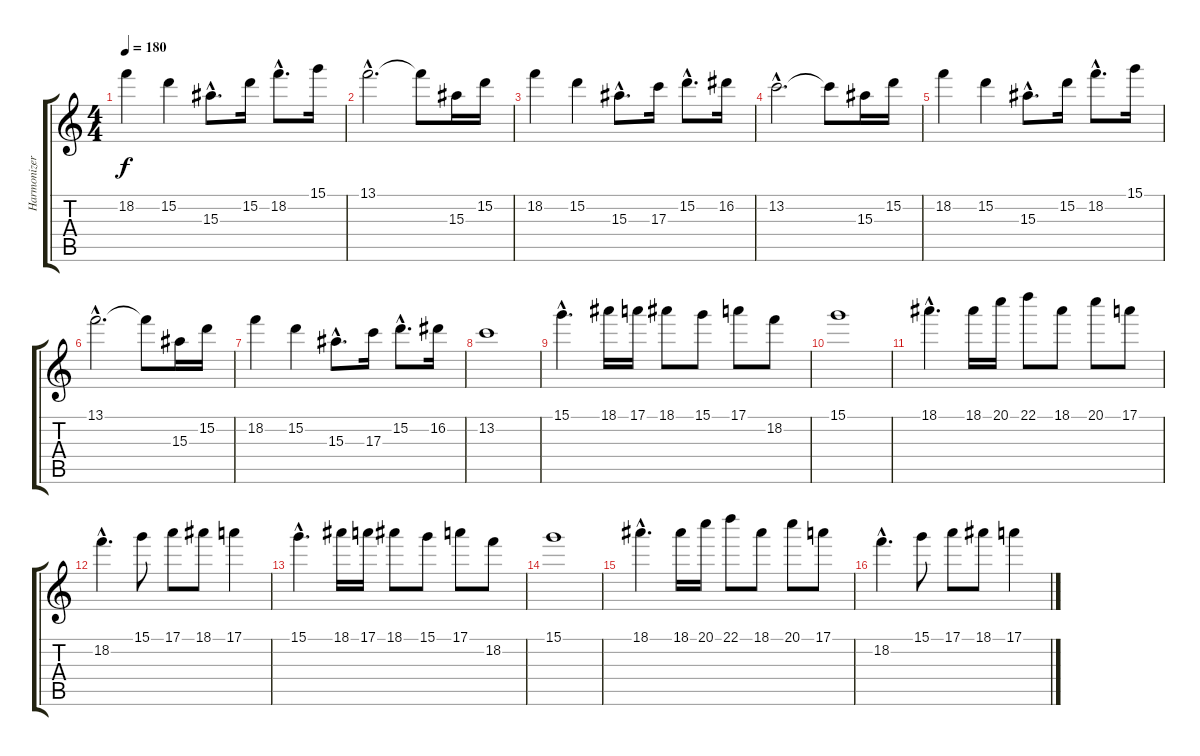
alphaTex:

\track ("Harmonizer for Lead Guitar" "Harmonizer") {instrument distortionguitar}
\staff {score tabs}
\tuning (E4 B3 G3 D3 A2 E2) {hide}
\ts (4 4)
\tempo 180
\clef g2
\ks c
18.2.4{dy f} 15.2.4 15.3{hac}.8{d} 15.2.16 18.2{hac}.8{d} 15.1.16 |
13.1{hac}.2{d} 13.1{t}.8 15.3.16 15.2.16 |
18.2.4 15.2.4 15.3{hac}.8{d} 17.3.16 15.2{hac}.8{d} 16.2.16 |
13.2{hac}.2{d} 13.2{t}.8 15.3.16 15.2.16 |
18.2.4 15.2.4 15.3{hac}.8{d} 15.2.16 18.2{hac}.8{d} 15.1.16 |
13.1{hac}.2{d} 13.1{t}.8 15.3.16 15.2.16 |
18.2.4 15.2.4 15.3{hac}.8{d} 17.3.16 15.2{hac}.8{d} 16.2.16 |
13.2.1 |
15.1{hac}.4{d} 18.1.16 17.1.16 18.1.8 15.1.8 17.1.8 18.2.8 |
15.1.1 |
18.1{hac}.4{d} 18.1.16 20.1.16 22.1.8 18.1.8 20.1.8 17.1.8 |
18.2{hac}.4{d} 15.1.8 17.1.8 18.1.8 17.1.4 |
15.1{hac}.4{d} 18.1.16 17.1.16 18.1.8 15.1.8 17.1.8 18.2.8 |
15.1.1 |
18.1{hac}.4{d} 18.1.16 20.1.16 22.1.8 18.1.8 20.1.8 17.1.8 |
18.2{hac}.4{d} 15.1.8 17.1.8 18.1.8 17.1.4
